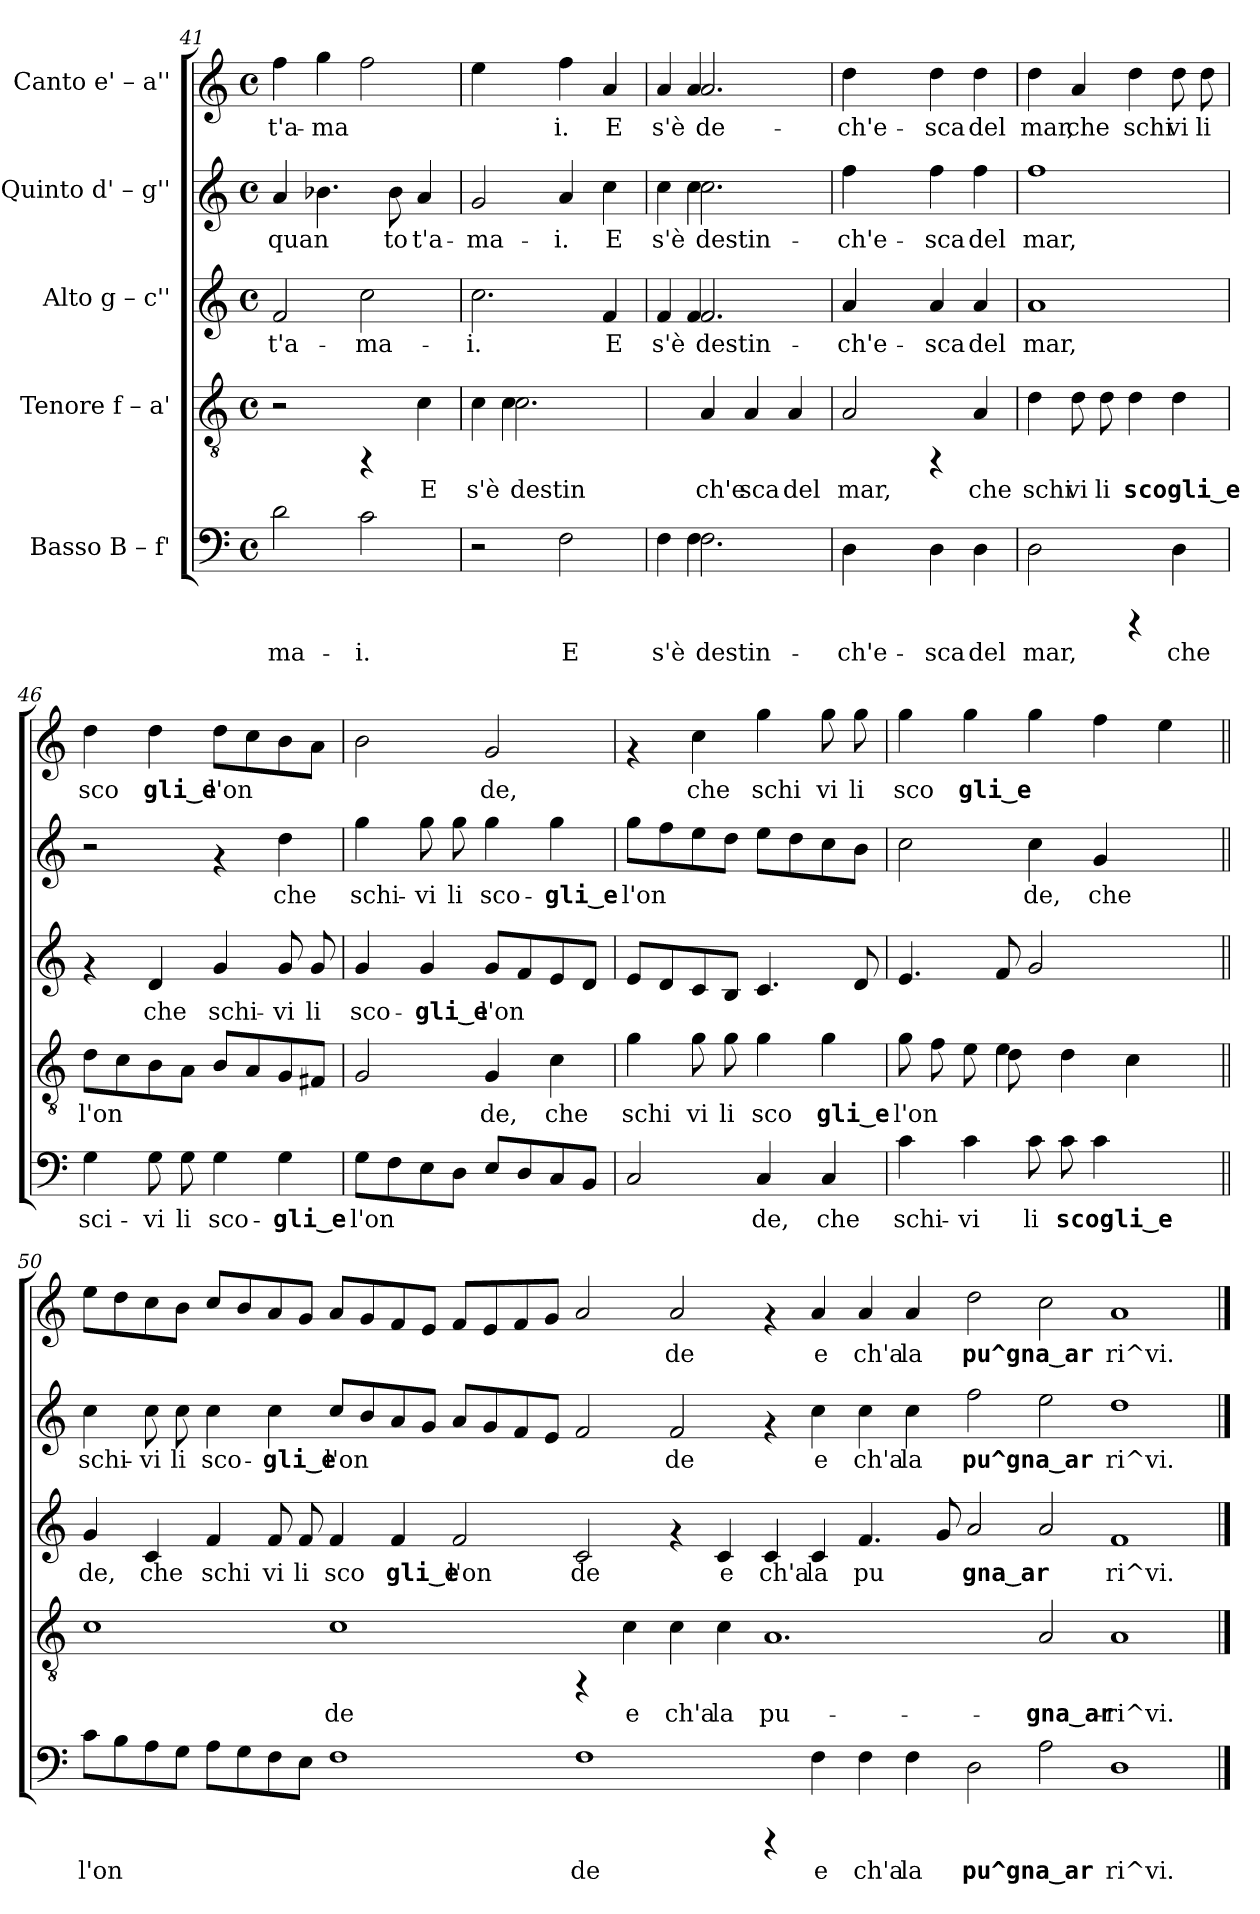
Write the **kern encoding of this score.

**kern	**text	**kern	**text	**kern	**text	**kern	**text	**kern	**text
*part5	*part5	*part4	*part4	*part3	*part3	*part2	*part2	*part1	*part1
*staff5	*staff5	*staff4	*staff4	*staff3	*staff3	*staff2	*staff2	*staff1	*staff1
*I"Basso  B – f'	*	*I"Tenore  f – a'	*	*I"Alto  g – c''	*	*I"Quinto  d' – g''	*	*I"Canto  e' – a''	*
*clefF4	*	*clefGv2	*	*clefG2	*	*clefG2	*	*clefG2	*
*k[]	*	*k[]	*	*k[]	*	*k[]	*	*k[]	*
*C:	*	*C:	*	*C:	*	*C:	*	*C:	*
*M4/4	*	*M4/4	*	*M4/4	*	*M4/4	*	*M4/4	*
*met(c)	*	*met(c)	*	*met(c)	*	*met(c)	*	*met(c)	*
=41	=41	=41	=41	=41	=41	=41	=41	=41	=41
!	!LO:LY:b:cj	!	!	!	!LO:LY:b:rj	!	!LO:LY:b:cj	!	!LO:LY:b:cj
2d\	-ma-	2r	.	2f/	t'a-	4a/	quan-	4ff\	t'a-
!	!	!	!	!	!	!	!LO:LY:b:cj	!	!LO:LY:b:cj
.	.	.	.	.	.	4.b-X\	--	4gg\	-ma-
!	!LO:LY:b:cj	!	!	!	!LO:LY:b:rj	!	!	!	!LO:LY:b:cj
2c\	-i.	4rFF	.	2cc\	-ma-	.	.	2ff\	--
!	!	!	!	!	!	!	!LO:LY:b:cj	!	!
.	.	.	.	.	.	8b-\	-to	.	.
!	!	!	!LO:LY:b:cj	!	!	!	!LO:LY:b:cj	!	!
.	.	4c\	E	.	.	4a/	t'a-	.	.
=42	=42	=42	=42	=42	=42	=42	=42	=42	=42
!	!	!	!LO:LY:b:cj	!	!LO:LY:b:rj	!	!LO:LY:b:cj	!	!LO:LY:b:cj
*	*	*^	*	*	*	*	*	*	*
2r	.	4c\	4ryy	s'è	2.cc\	-i.	2g/	-ma-	4ee\	--
!	!	!	!	!LO:LY:b:cj	!	!	!	!	!	!
.	.	2.c\	4c\	destin	.	.	.	.	4ryy	.
!	!LO:LY:b:cj	!	!	!	!	!	!	!LO:LY:b:cj	!	!LO:LY:b:cj
2F\	E	.	2ryy	.	.	.	4a/	-i.	4ff\	-i.
!	!	!	!	!	!	!LO:LY:b:rj	!	!LO:LY:b:cj	!	!LO:LY:b:cj
.	.	.	.	.	4f/	E	4cc\	E	4a/	E
*	*	*v	*v	*	*	*	*	*	*	*
=43	=43	=43	=43	=43	=43	=43	=43	=43	=43
!	!LO:LY:b:cj	!	!	!	!LO:LY:b:rj	!	!LO:LY:b:cj	!	!LO:LY:b:cj
*^	*	*	*	*^	*	*^	*	*^	*
4F\	4ryy	s'è	4ryy	.	4f/	4ryy	s'è	4cc\	4ryy	s'è	4a/	4ryy	s'è
!	!	!LO:LY:b:cj	!	!LO:LY:b:cj	!	!	!LO:LY:b:rj	!	!	!LO:LY:b:cj	!	!	!LO:LY:b:cj
2.F\	4F\	destin-	4A/	ch'e	2.f/	4f/	destin-	2.cc\	4cc\	destin-	2.a/	4a/	de-
!	!	!	!	!LO:LY:b:cj	!	!	!	!	!	!	!	!	!
.	2ryy	.	4A/	sca	.	2ryy	.	.	2ryy	.	.	2ryy	.
!	!	!	!	!LO:LY:b:cj	!	!	!	!	!	!	!	!	!
.	.	.	4A/	del	.	.	.	.	.	.	.	.	.
*	*	*	*	*	*v	*v	*	*	*	*	*v	*v	*
*v	*v	*	*	*	*	*	*v	*v	*	*	*
=44	=44	=44	=44	=44	=44	=44	=44	=44	=44
!	!LO:LY:b:cj	!	!LO:LY:b:cj	!	!LO:LY:b:rj	!	!LO:LY:b:cj	!	!LO:LY:b:cj
4D\	-ch'e-	2A/	mar,	4a/	-ch'e-	4ff\	-ch'e-	4dd\	-ch'e-
4ryy	.	.	.	4ryy	.	4ryy	.	4ryy	.
!	!LO:LY:b:cj	!	!	!	!LO:LY:b:rj	!	!LO:LY:b:cj	!	!LO:LY:b:cj
4D\	-sca	4rFF	.	4a/	-sca	4ff\	-sca	4dd\	-sca
!	!LO:LY:b:cj	!	!LO:LY:b:cj	!	!LO:LY:b:rj	!	!LO:LY:b:cj	!	!LO:LY:b:cj
4D\	del	4A/	che	4a/	del	4ff\	del	4dd\	del
!!LO:LB:g=z
=45	=45	=45	=45	=45	=45	=45	=45	=45	=45
!	!LO:LY:b:cj	!	!LO:LY:b:cj	!	!LO:LY:b:rj	!	!LO:LY:b:cj	!	!LO:LY:b:cj
2D\	mar,	4d\	schi	1a	mar,	1ff	mar,	4dd\	mar,
!	!	!	!LO:LY:b:cj	!	!	!	!	!	!LO:LY:b:cj
.	.	8d\	vi	.	.	.	.	4a/	che
!	!	!	!LO:LY:b:cj	!	!	!	!	!	!
.	.	8d\	li	.	.	.	.	.	.
!	!	!	!LO:LY:b:cj	!	!	!	!	!	!LO:LY:b:cj
4rCCC	.	4d\	scogli‿e	.	.	.	.	4dd\	schi
!	!LO:LY:b:cj	!	!LO:LY:b:cj	!	!	!	!	!	!LO:LY:b:cj
4D\	che	4d\	.	.	.	.	.	8dd\	vi
!	!	!	!	!	!	!	!	!	!LO:LY:b:cj
.	.	.	.	.	.	.	.	8dd\	li
=46	=46	=46	=46	=46	=46	=46	=46	=46	=46
!	!LO:LY:b:cj	!	!LO:LY:b:cj	!	!	!	!	!	!LO:LY:b:cj
4G\	sci-	8d\L	l'on	4rf	.	2r	.	4dd\	sco
!	!	!	!LO:LY:b:cj	!	!	!	!	!	!
.	.	8c\	.	.	.	.	.	.	.
!	!LO:LY:b:cj	!	!LO:LY:b:cj	!	!LO:LY:b:rj	!	!	!	!LO:LY:b:cj
8G\	-vi	8B\	.	4d/	che	.	.	4dd\	gli‿e
!	!LO:LY:b:cj	!	!LO:LY:b:cj	!	!	!	!	!	!
8G\	li	8A\J	.	.	.	.	.	.	.
!	!LO:LY:b:cj	!	!LO:LY:b:cj	!	!LO:LY:b:rj	!	!	!	!LO:LY:b:cj
4G\	sco-	8B/L	.	4g/	schi-	4rf	.	8dd\L	l'on
!	!	!	!LO:LY:b:cj	!	!	!	!	!	!LO:LY:b:cj
.	.	8A/	.	.	.	.	.	8cc\	.
!	!LO:LY:b:cj	!	!LO:LY:b:cj	!	!LO:LY:b:rj	!	!LO:LY:b:cj	!	!LO:LY:b:cj
4G\	-gli‿e	8G/	.	8g/	-vi	4dd\	che	8b\	.
!	!	!	!LO:LY:b:cj	!	!LO:LY:b:rj	!	!	!	!LO:LY:b:cj
.	.	8F#X/J	.	8g/	li	.	.	8a\J	.
=47	=47	=47	=47	=47	=47	=47	=47	=47	=47
!	!LO:LY:b:cj	!	!LO:LY:b:cj	!	!LO:LY:b:rj	!	!LO:LY:b:cj	!	!LO:LY:b:cj
8G\L	l'on-	2G/	.	4g/	sco-	4gg\	schi-	2b\	.
!	!LO:LY:b:cj	!	!	!	!	!	!	!	!
8F\	--	.	.	.	.	.	.	.	.
!	!LO:LY:b:cj	!	!	!	!LO:LY:b:rj	!	!LO:LY:b:cj	!	!
8E\	--	.	.	4g/	-gli‿e	8gg\	-vi	.	.
!	!LO:LY:b:cj	!	!	!	!	!	!LO:LY:b:cj	!	!
8D\J	--	.	.	.	.	8gg\	li	.	.
!	!LO:LY:b:cj	!	!LO:LY:b:cj	!	!LO:LY:b:rj	!	!LO:LY:b:cj	!	!LO:LY:b:cj
8E/L	--	4G/	de,	8g/L	l'on-	4gg\	sco-	2g/	de,
!	!LO:LY:b:cj	!	!	!	!LO:LY:b:rj	!	!	!	!
8D/	--	.	.	8f/	--	.	.	.	.
!	!LO:LY:b:cj	!	!LO:LY:b:cj	!	!LO:LY:b:rj	!	!LO:LY:b:cj	!	!
8C/	--	4c\	che	8e/	--	4gg\	-gli‿e	.	.
!	!LO:LY:b:cj	!	!	!	!LO:LY:b:rj	!	!	!	!
8BB/J	--	.	.	8d/J	--	.	.	.	.
=48	=48	=48	=48	=48	=48	=48	=48	=48	=48
!	!LO:LY:b:cj	!	!LO:LY:b:cj	!	!LO:LY:b:rj	!	!LO:LY:b:cj	!	!
2C/	--	4g\	schi	8e/L	--	8gg\L	l'on-	4rf	.
!	!	!	!	!	!LO:LY:b:rj	!	!LO:LY:b:cj	!	!
.	.	.	.	8d/	--	8ff\	--	.	.
!	!	!	!LO:LY:b:cj	!	!LO:LY:b:rj	!	!LO:LY:b:cj	!	!LO:LY:b:cj
.	.	8g\	vi	8c/	--	8ee\	--	4cc\	che
!	!	!	!LO:LY:b:cj	!	!LO:LY:b:rj	!	!LO:LY:b:cj	!	!
.	.	8g\	li	8B/J	--	8dd\J	--	.	.
!	!LO:LY:b:cj	!	!LO:LY:b:cj	!	!LO:LY:b:rj	!	!LO:LY:b:cj	!	!LO:LY:b:cj
4C/	-de,	4g\	sco	4.c/	--	8ee\L	--	4gg\	schi
!	!	!	!	!	!	!	!LO:LY:b:cj	!	!
.	.	.	.	.	.	8dd\	--	.	.
!	!LO:LY:b:cj	!	!LO:LY:b:cj	!	!	!	!LO:LY:b:cj	!	!LO:LY:b:cj
4C/	che	4g\	gli‿e	.	.	8cc\	--	8gg\	vi
!	!	!	!	!	!LO:LY:b:rj	!	!LO:LY:b:cj	!	!LO:LY:b:cj
.	.	.	.	8d/	--	8b\J	--	8gg\	li
=49	=49	=49	=49	=49	=49	=49	=49	=49	=49
!	!LO:LY:b:cj	!	!LO:LY:b:cj	!	!LO:LY:b:rj	!	!LO:LY:b:cj	!	!LO:LY:b:cj
*	*	*^	*	*	*	*	*	*	*
4c\	schi-	8g\L	4.ryy	l'on	4.e/	--	2cc\	--	4gg\	sco
!	!	!	!	!LO:LY:b:cj	!	!	!	!	!	!
.	.	8f\	.	.	.	.	.	.	.	.
!	!LO:LY:b:cj	!	!	!LO:LY:b:cj	!	!	!	!	!	!LO:LY:b:cj
4c\	-vi	8e\	.	.	.	.	.	.	4gg\	gli‿e
!	!	!	!	!LO:LY:b:cj	!	!LO:LY:b:rj	!	!	!	!
.	.	4e\	8d\	.	8f/	--	.	.	.	.
!	!LO:LY:b:cj	!	!	!	!	!LO:LY:b:rj	!	!LO:LY:b:cj	!	!
8c\	li	.	8ryy	.	2g/	--	4cc\	-de,	4gg\	.
!	!LO:LY:b:cj	!	!	!LO:LY:b:cj	!	!	!	!	!	!
8c\	scogli‿e	4d\	2ryy	.	.	.	.	.	.	.
!	!LO:LY:b:cj	!	!	!	!	!	!	!LO:LY:b:cj	!	!
4c\	.	.	.	.	.	.	4g/	che	4ff\	.
!	!	!	!	!LO:LY:b:cj	!	!	!	!	!	!
.	.	4c\	.	.	.	.	.	.	.	.
!	!	!	!	!	!	!	!	!	!	!LO:LY:b:cj
4ryy	.	.	.	.	4ryy	.	4ryy	.	4ee\	.
.	.	8ryy	8ryy	.	.	.	.	.	.	.
!!LO:PB:g=z
=50||	=50||	=50||	=50||	=50||	=50||	=50||	=50||	=50||	=50||	=50||
!	!LO:LY:b:cj	!	!	!LO:LY:b:cj	!	!LO:LY:b:rj	!	!LO:LY:b:cj	!	!LO:LY:b:cj
*	*	*v	*v	*	*	*	*	*	*	*
8c\L	l'on	1c	.	4g/	-de,	4cc\	schi-	8ee\L	.
!	!LO:LY:b:cj	!	!	!	!	!	!	!	!LO:LY:b:cj
8B\	.	.	.	.	.	.	.	8dd\	.
!	!LO:LY:b:cj	!	!	!	!LO:LY:b:rj	!	!LO:LY:b:cj	!	!LO:LY:b:cj
8A\	.	.	.	4c/	che	8cc\	-vi	8cc\	.
!	!LO:LY:b:cj	!	!	!	!	!	!LO:LY:b:cj	!	!LO:LY:b:cj
8G\J	.	.	.	.	.	8cc\	li	8b\J	.
!	!LO:LY:b:cj	!	!	!	!LO:LY:b:rj	!	!LO:LY:b:cj	!	!LO:LY:b:cj
8A\L	.	.	.	4f/	schi	4cc\	sco-	8cc/L	.
!	!LO:LY:b:cj	!	!	!	!	!	!	!	!LO:LY:b:cj
8G\	.	.	.	.	.	.	.	8b/	.
!	!LO:LY:b:cj	!	!	!	!LO:LY:b:rj	!	!LO:LY:b:cj	!	!LO:LY:b:cj
8F\	.	.	.	8f/	vi	4cc\	-gli‿e	8a/	.
!	!LO:LY:b:cj	!	!	!	!LO:LY:b:rj	!	!	!	!LO:LY:b:cj
8E\J	.	.	.	8f/	li	.	.	8g/J	.
!	!LO:LY:b:cj	!	!LO:LY:b:cj	!	!LO:LY:b:rj	!	!LO:LY:b:cj	!	!LO:LY:b:cj
1F	.	1c	de	4f/	sco	8cc/L	l'on-	8a/L	.
!	!	!	!	!	!	!	!LO:LY:b:cj	!	!LO:LY:b:cj
.	.	.	.	.	.	8b/	--	8g/	.
!	!	!	!	!	!LO:LY:b:rj	!	!LO:LY:b:cj	!	!LO:LY:b:cj
.	.	.	.	4f/	gli‿e	8a/	--	8f/	.
!	!	!	!	!	!	!	!LO:LY:b:cj	!	!LO:LY:b:cj
.	.	.	.	.	.	8g/J	--	8e/J	.
!	!	!	!	!	!LO:LY:b:rj	!	!LO:LY:b:cj	!	!LO:LY:b:cj
.	.	.	.	2f/	l'on	8a/L	--	8f/L	.
!	!	!	!	!	!	!	!LO:LY:b:cj	!	!LO:LY:b:cj
.	.	.	.	.	.	8g/	--	8e/	.
!	!	!	!	!	!	!	!LO:LY:b:cj	!	!LO:LY:b:cj
.	.	.	.	.	.	8f/	--	8f/	.
!	!	!	!	!	!	!	!LO:LY:b:cj	!	!LO:LY:b:cj
.	.	.	.	.	.	8e/J	--	8g/J	.
!	!LO:LY:b:cj	!	!	!	!LO:LY:b:rj	!	!LO:LY:b:cj	!	!LO:LY:b:cj
1F	de	4rFF	.	2c/	de	2f/	--	2a/	.
!	!	!	!LO:LY:b:cj	!	!	!	!	!	!
.	.	4c\	e	.	.	.	.	.	.
!	!	!	!LO:LY:b:cj	!	!	!	!LO:LY:b:cj	!	!LO:LY:b:cj
.	.	4c\	ch'a	4rf	.	2f/	-de	2a/	de
!	!	!	!LO:LY:b:cj	!	!LO:LY:b:rj	!	!	!	!
.	.	4c\	la	4c/	e	.	.	.	.
!	!	!	!LO:LY:b:cj	!	!LO:LY:b:rj	!	!	!	!
4rCCC	.	1.A	pu-	4c/	ch'a	4rf	.	4rf	.
!	!LO:LY:b:cj	!	!	!	!LO:LY:b:rj	!	!LO:LY:b:cj	!	!LO:LY:b:cj
4F\	e	.	.	4c/	la	4cc\	e	4a/	e
!	!LO:LY:b:cj	!	!	!	!LO:LY:b:rj	!	!LO:LY:b:cj	!	!LO:LY:b:cj
4F\	ch'a	.	.	4.f/	pu	4cc\	ch'a	4a/	ch'a
!	!LO:LY:b:cj	!	!	!	!	!	!LO:LY:b:cj	!	!LO:LY:b:cj
4F\	la	.	.	.	.	4cc\	la	4a/	la
!	!	!	!	!	!LO:LY:b:rj	!	!	!	!
.	.	.	.	8g/	.	.	.	.	.
!	!LO:LY:b:cj	!	!	!	!LO:LY:b:rj	!	!LO:LY:b:cj	!	!LO:LY:b:cj
2D\	pu^gna‿ar	.	.	2a/	gna‿ar	2ff\	pu^gna‿ar-	2dd\	pu^gna‿ar
!	!LO:LY:b:cj	!	!LO:LY:b:cj	!	!LO:LY:b:rj	!	!LO:LY:b:cj	!	!LO:LY:b:cj
2A\	.	2A/	-gna‿ar-	2a/	.	2ee\	--	2cc\	.
!	!LO:LY:b:cj	!	!LO:LY:b:cj	!	!LO:LY:b:rj	!	!LO:LY:b:cj	!	!LO:LY:b:cj
1D	ri^vi.	1A	-ri^vi.-	1f	ri^vi.	1dd	-ri^vi.-	1a	ri^vi.
==	==	==	==	==	==	==	==	==	==
*-	*-	*-	*-	*-	*-	*-	*-	*-	*-
